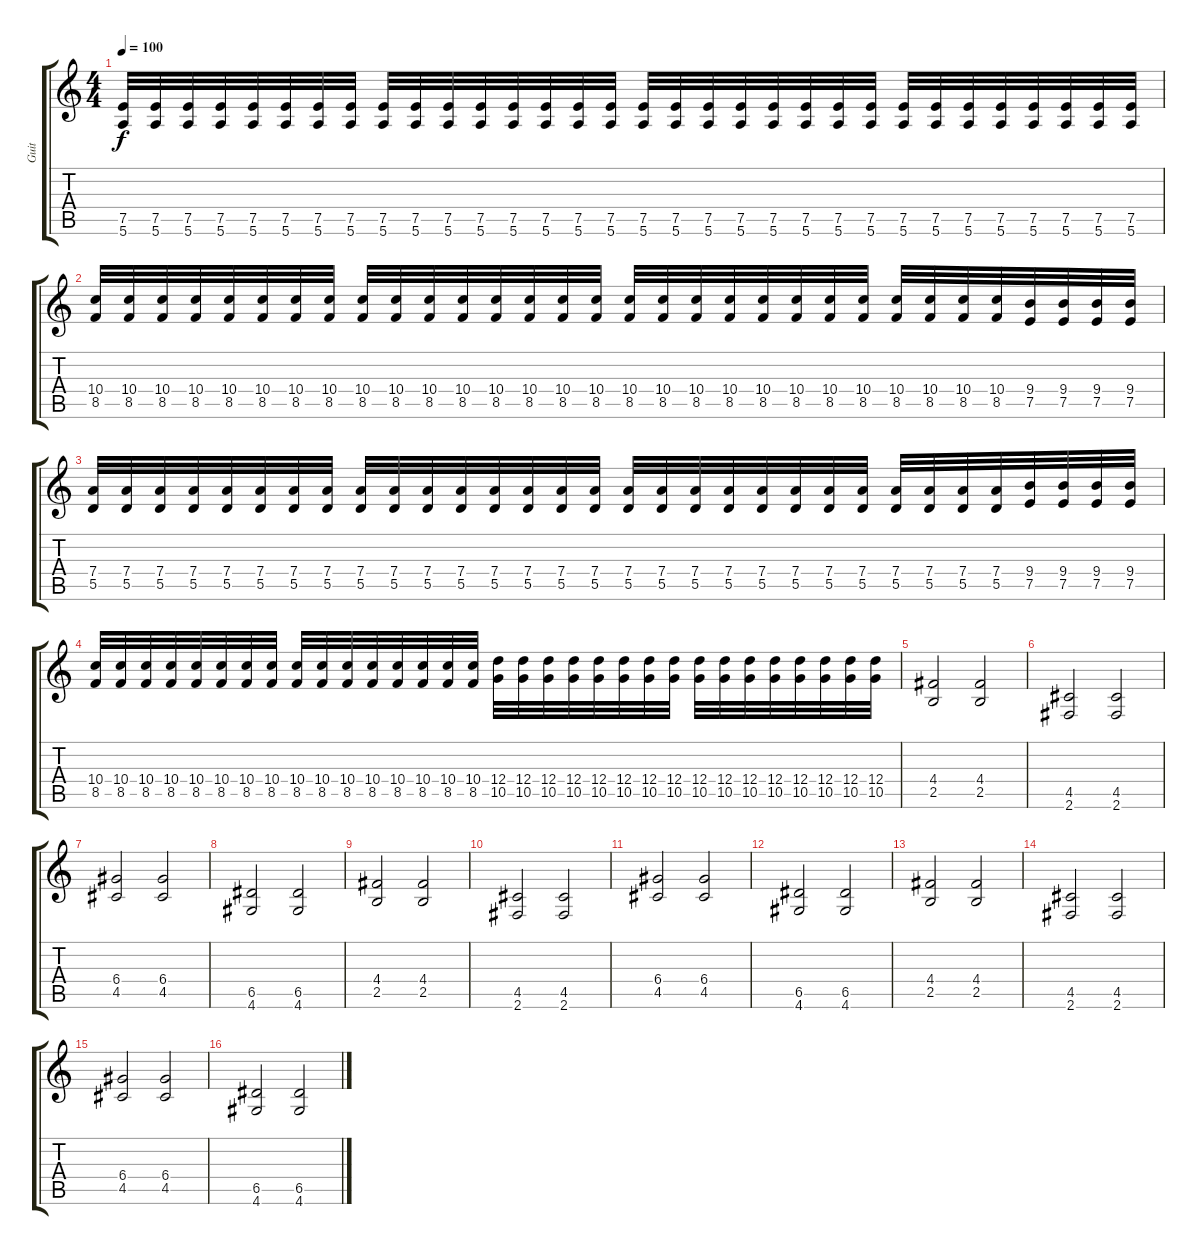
\track ("Guit" "Guit") {instrument distortionguitar}
\staff {score tabs}
\tuning (E4 B3 G3 D3 A2 E2) {hide}
\ts (4 4)
\tempo 100
\clef g2
\ks c
(7.5 5.6).32{dy f} (7.5 5.6).32 (7.5 5.6).32 (7.5 5.6).32 (7.5 5.6).32 (7.5 5.6).32 (7.5 5.6).32 (7.5 5.6).32 (7.5 5.6).32 (7.5 5.6).32 (7.5 5.6).32 (7.5 5.6).32 (7.5 5.6).32 (7.5 5.6).32 (7.5 5.6).32 (7.5 5.6).32 (7.5 5.6).32 (7.5 5.6).32 (7.5 5.6).32 (7.5 5.6).32 (7.5 5.6).32 (7.5 5.6).32 (7.5 5.6).32 (7.5 5.6).32 (7.5 5.6).32 (7.5 5.6).32 (7.5 5.6).32 (7.5 5.6).32 (7.5 5.6).32 (7.5 5.6).32 (7.5 5.6).32 (7.5 5.6).32 |
(10.4 8.5).32 (10.4 8.5).32 (10.4 8.5).32 (10.4 8.5).32 (10.4 8.5).32 (10.4 8.5).32 (10.4 8.5).32 (10.4 8.5).32 (10.4 8.5).32 (10.4 8.5).32 (10.4 8.5).32 (10.4 8.5).32 (10.4 8.5).32 (10.4 8.5).32 (10.4 8.5).32 (10.4 8.5).32 (10.4 8.5).32 (10.4 8.5).32 (10.4 8.5).32 (10.4 8.5).32 (10.4 8.5).32 (10.4 8.5).32 (10.4 8.5).32 (10.4 8.5).32 (10.4 8.5).32 (10.4 8.5).32 (10.4 8.5).32 (10.4 8.5).32 (9.4 7.5).32 (9.4 7.5).32 (9.4 7.5).32 (9.4 7.5).32 |
(7.4 5.5).32 (7.4 5.5).32 (7.4 5.5).32 (7.4 5.5).32 (7.4 5.5).32 (7.4 5.5).32 (7.4 5.5).32 (7.4 5.5).32 (7.4 5.5).32 (7.4 5.5).32 (7.4 5.5).32 (7.4 5.5).32 (7.4 5.5).32 (7.4 5.5).32 (7.4 5.5).32 (7.4 5.5).32 (7.4 5.5).32 (7.4 5.5).32 (7.4 5.5).32 (7.4 5.5).32 (7.4 5.5).32 (7.4 5.5).32 (7.4 5.5).32 (7.4 5.5).32 (7.4 5.5).32 (7.4 5.5).32 (7.4 5.5).32 (7.4 5.5).32 (9.4 7.5).32 (9.4 7.5).32 (9.4 7.5).32 (9.4 7.5).32 |
(10.4 8.5).32 (10.4 8.5).32 (10.4 8.5).32 (10.4 8.5).32 (10.4 8.5).32 (10.4 8.5).32 (10.4 8.5).32 (10.4 8.5).32 (10.4 8.5).32 (10.4 8.5).32 (10.4 8.5).32 (10.4 8.5).32 (10.4 8.5).32 (10.4 8.5).32 (10.4 8.5).32 (10.4 8.5).32 (12.4 10.5).32 (12.4 10.5).32 (12.4 10.5).32 (12.4 10.5).32 (12.4 10.5).32 (12.4 10.5).32 (12.4 10.5).32 (12.4 10.5).32 (12.4 10.5).32 (12.4 10.5).32 (12.4 10.5).32 (12.4 10.5).32 (12.4 10.5).32 (12.4 10.5).32 (12.4 10.5).32 (12.4 10.5).32 |
(4.4 2.5).2 (4.4 2.5).2 |
(4.5 2.6).2 (4.5 2.6).2 |
(6.4 4.5).2 (6.4 4.5).2 |
(6.5 4.6).2 (6.5 4.6).2 |
(4.4 2.5).2 (4.4 2.5).2 |
(4.5 2.6).2 (4.5 2.6).2 |
(6.4 4.5).2 (6.4 4.5).2 |
(6.5 4.6).2 (6.5 4.6).2 |
(4.4 2.5).2 (4.4 2.5).2 |
(4.5 2.6).2 (4.5 2.6).2 |
(6.4 4.5).2 (6.4 4.5).2 |
(6.5 4.6).2 (6.5 4.6).2
